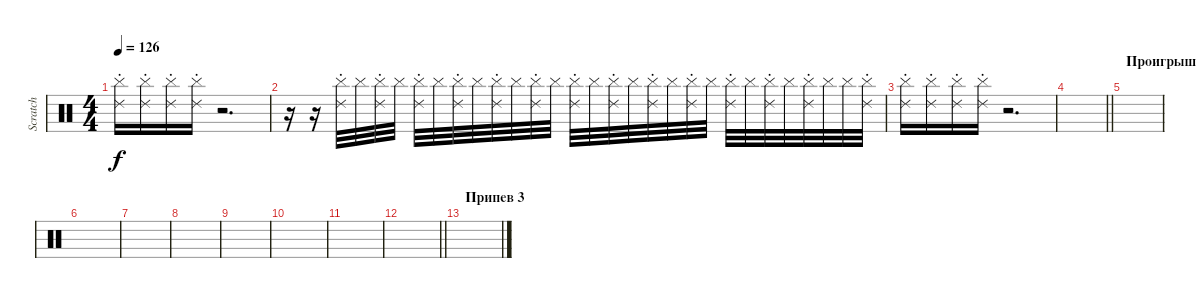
\track ("Scratch" "Scratch") {instrument percussion}
\staff {score}
\articulation defaults
\ts (4 4)
\tempo 126
\clef neutral
\ks c
("Cymbal (hit)" "Ride (choke) 2").16{dy f} ("Cymbal (hit)" "Ride (choke) 2").16 ("Cymbal (hit)" "Ride (choke) 2").16 ("Cymbal (hit)" "Ride (choke) 2").16 r.2{d volume 6} |
r.16{volume 0} r.16 ("Cymbal (hit)" "Ride (choke) 2").32 "Cymbal (hit)".32 ("Cymbal (hit)" "Ride (choke) 2").32 "Cymbal (hit)".32 ("Cymbal (hit)" "Ride (choke) 2").32 "Cymbal (hit)".32 ("Cymbal (hit)" "Ride (choke) 2").32 "Cymbal (hit)".32 ("Cymbal (hit)" "Ride (choke) 2").32 "Cymbal (hit)".32 ("Cymbal (hit)" "Ride (choke) 2").32 "Cymbal (hit)".32 ("Cymbal (hit)" "Ride (choke) 2").32 "Cymbal (hit)".32 ("Cymbal (hit)" "Ride (choke) 2").32 "Cymbal (hit)".32 ("Cymbal (hit)" "Ride (choke) 2").32 "Cymbal (hit)".32 ("Cymbal (hit)" "Ride (choke) 2").32 "Cymbal (hit)".32 ("Cymbal (hit)" "Ride (choke) 2").32 "Cymbal (hit)".32 ("Cymbal (hit)" "Ride (choke) 2").32 "Cymbal (hit)".32 ("Cymbal (hit)" "Ride (choke) 2").32 "Cymbal (hit)".32 "Cymbal (hit)".32 ("Cymbal (hit)" "Ride (choke) 2").32 |
("Cymbal (hit)" "Ride (choke) 2").16 ("Cymbal (hit)" "Ride (choke) 2").16 ("Cymbal (hit)" "Ride (choke) 2").16 ("Cymbal (hit)" "Ride (choke) 2").16 r.2{d} |
\barLineRight lightlight
|
\section ("" "Проигрыш 1")
|
|
|
|
|
|
|
\barLineRight lightlight
|
\section ("" "Припев 3")
